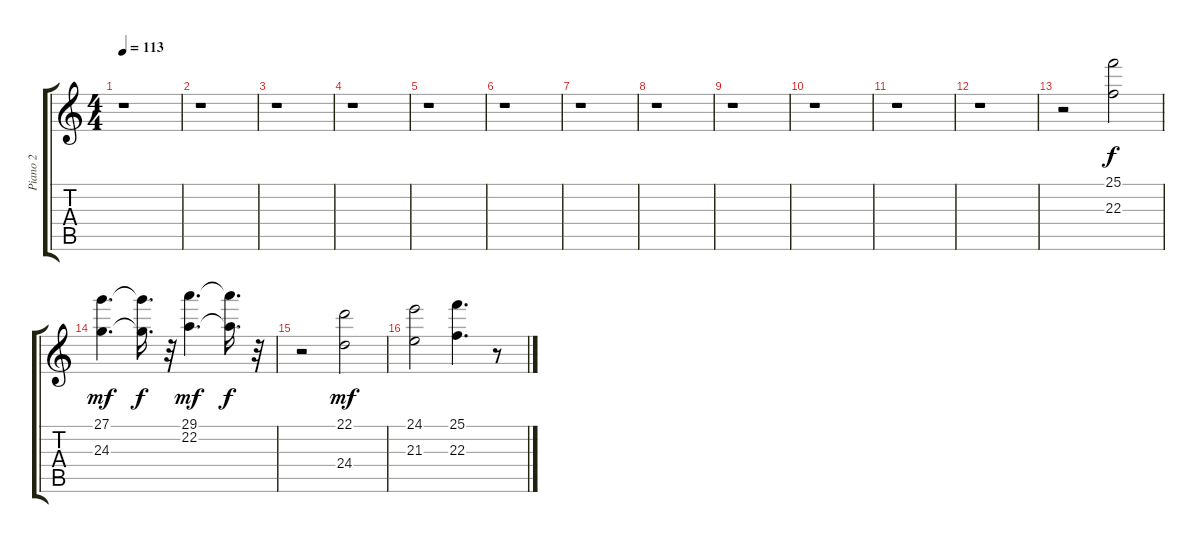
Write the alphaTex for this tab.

\track ("Piano 2" "Piano 2") {instrument brightacousticpiano}
\staff {score tabs}
\tuning (E4 B3 G3 D3 A2 E2) {hide}
\ts (4 4)
\tempo 113
\clef g2
\ks c
r.1{dy f} |
r.1 |
r.1 |
r.1 |
r.1 |
r.1 |
r.1 |
r.1 |
r.1 |
r.1 |
r.1 |
r.1 |
r.2 (25.1 22.3).2 |
(27.1 24.3).4{d dy mf} (27.1{t} 24.3{t}).16{d dy f} r.32 (29.1 22.2).4{d dy mf} (29.1{t} 22.2{t}).16{d dy f} r.32 |
r.2 (22.1 24.4).2{dy mf} |
(24.1 21.3).2 (25.1 22.3).4{d} r.8
